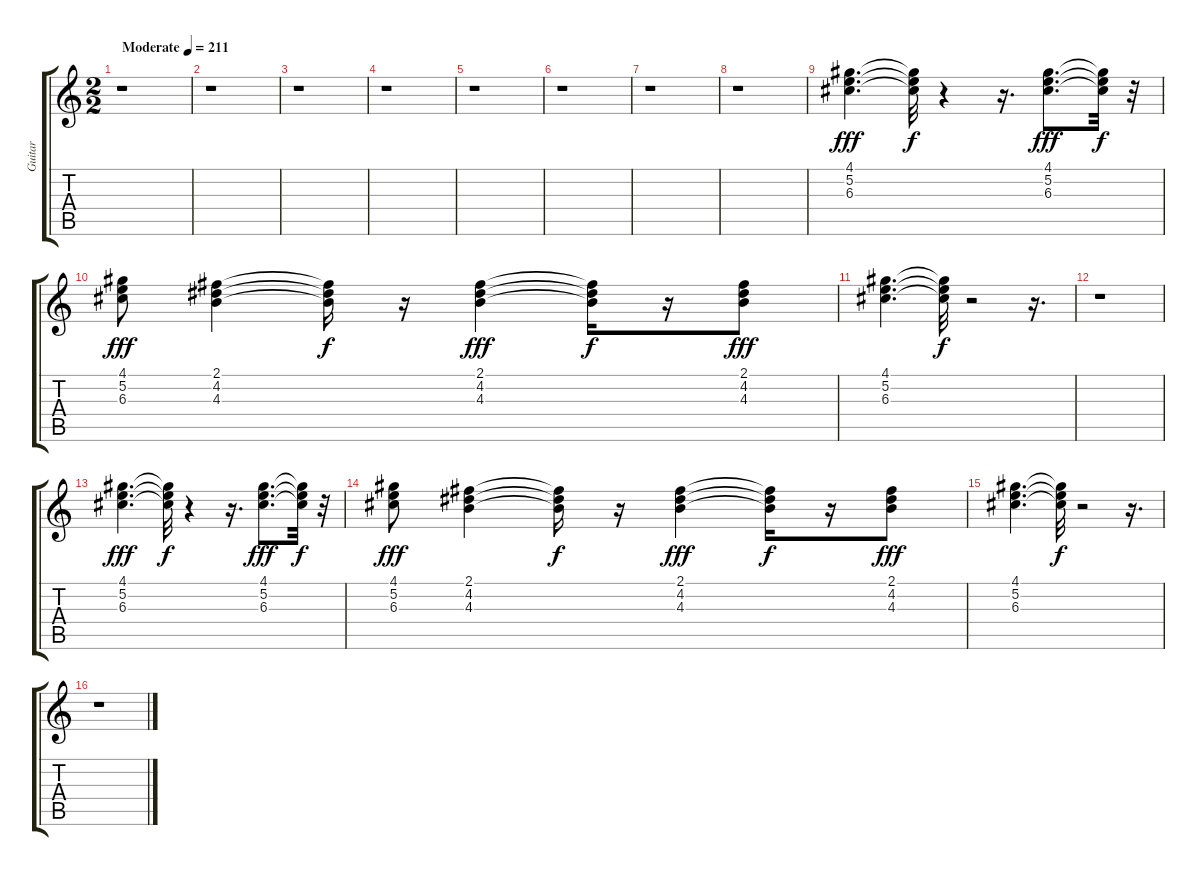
\track ("Guitar" "Guitar") {instrument acousticguitarsteel}
\staff {score tabs}
\tuning (E4 B3 G3 D3 A2 E2) {hide}
\ts (2 2)
\tempo (211 "Moderate")
\clef g2
\ks c
r.1{dy fff instrument acousticguitarsteel} |
r.1 |
r.1 |
r.1 |
r.1 |
r.1 |
r.1 |
r.1 |
(4.1 5.2 6.3).4{d} (4.1{t} 5.2{t} 6.3{t}).32{dy f} r.4 r.16{d} (4.1 5.2 6.3).8{d dy fff} (4.1{t} 5.2{t} 6.3{t}).32{dy f} r.32 |
(4.1 5.2 6.3).8{dy fff} (2.1 4.2 4.3).4 (2.1{t} 4.2{t} 4.3{t}).16{dy f} r.16 (2.1 4.2 4.3).4{dy fff} (2.1{t} 4.2{t} 4.3{t}).16{dy f} r.16 (2.1 4.2 4.3).8{dy fff} |
(4.1 5.2 6.3).4{d} (4.1{t} 5.2{t} 6.3{t}).32{dy f} r.2 r.16{d} |
r.1 |
(4.1 5.2 6.3).4{d dy fff} (4.1{t} 5.2{t} 6.3{t}).32{dy f} r.4 r.16{d} (4.1 5.2 6.3).8{d dy fff} (4.1{t} 5.2{t} 6.3{t}).32{dy f} r.32 |
(4.1 5.2 6.3).8{dy fff} (2.1 4.2 4.3).4 (2.1{t} 4.2{t} 4.3{t}).16{dy f} r.16 (2.1 4.2 4.3).4{dy fff} (2.1{t} 4.2{t} 4.3{t}).16{dy f} r.16 (2.1 4.2 4.3).8{dy fff} |
(4.1 5.2 6.3).4{d} (4.1{t} 5.2{t} 6.3{t}).32{dy f} r.2 r.16{d} |
r.1
